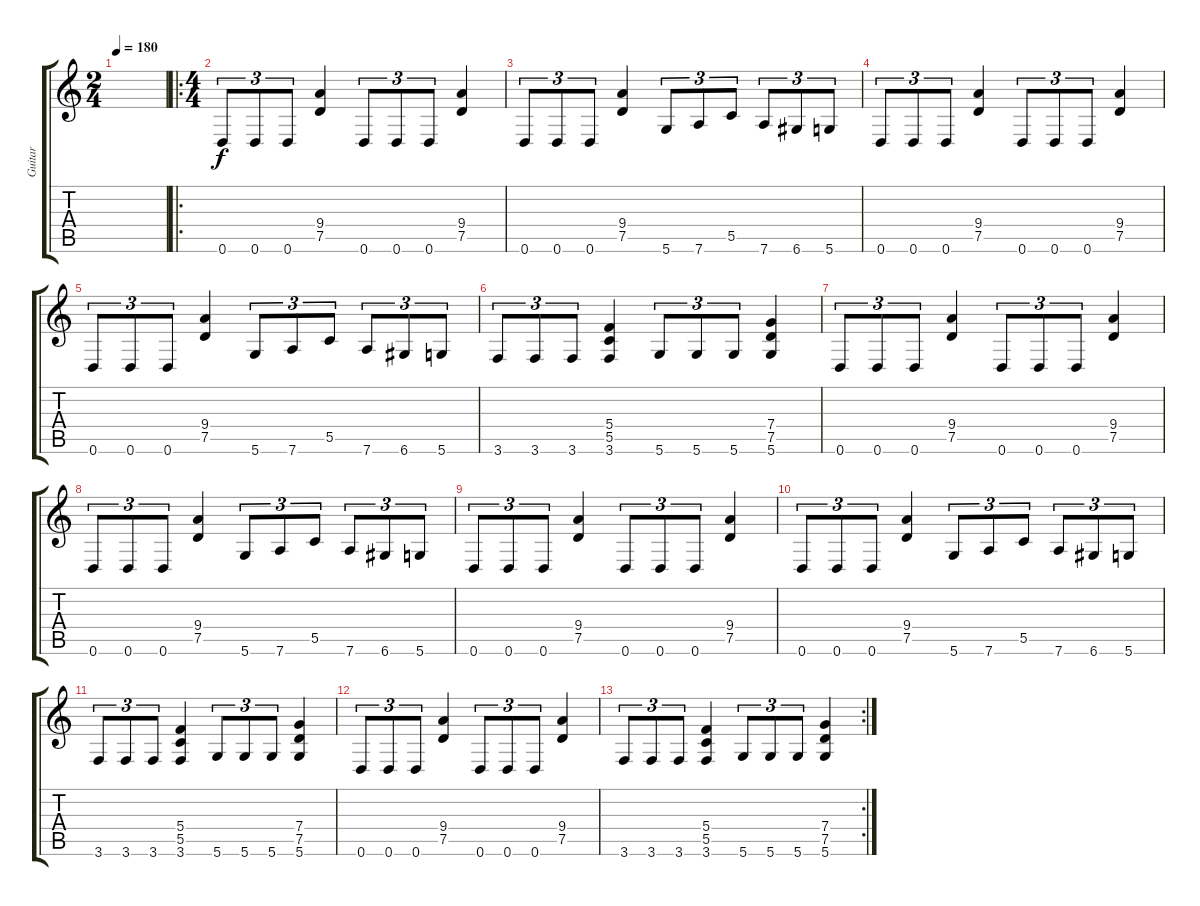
\track ("Guitar" "Guitar") {instrument distortionguitar}
\staff {score tabs}
\tuning (D4 A3 F3 C3 G2 D2) {hide}
\ts (2 4)
\tempo 180
\clef g2
\ks c
|
\ro
\ts (4 4)
0.6.8{tu (3 2)} 0.6.8{tu (3 2)} 0.6.8{tu (3 2)} (9.4 7.5).4 0.6.8{tu (3 2)} 0.6.8{tu (3 2)} 0.6.8{tu (3 2)} (9.4 7.5).4 |
0.6.8{tu (3 2)} 0.6.8{tu (3 2)} 0.6.8{tu (3 2)} (9.4 7.5).4 5.6.8{tu (3 2)} 7.6.8{tu (3 2)} 5.5.8{tu (3 2)} 7.6.8{tu (3 2)} 6.6.8{tu (3 2)} 5.6.8{tu (3 2)} |
0.6.8{tu (3 2)} 0.6.8{tu (3 2)} 0.6.8{tu (3 2)} (9.4 7.5).4 0.6.8{tu (3 2)} 0.6.8{tu (3 2)} 0.6.8{tu (3 2)} (9.4 7.5).4 |
0.6.8{tu (3 2)} 0.6.8{tu (3 2)} 0.6.8{tu (3 2)} (9.4 7.5).4 5.6.8{tu (3 2)} 7.6.8{tu (3 2)} 5.5.8{tu (3 2)} 7.6.8{tu (3 2)} 6.6.8{tu (3 2)} 5.6.8{tu (3 2)} |
3.6.8{tu (3 2)} 3.6.8{tu (3 2)} 3.6.8{tu (3 2)} (5.4 5.5 3.6).4 5.6.8{tu (3 2)} 5.6.8{tu (3 2)} 5.6.8{tu (3 2)} (7.4 7.5 5.6).4 |
0.6.8{tu (3 2)} 0.6.8{tu (3 2)} 0.6.8{tu (3 2)} (9.4 7.5).4 0.6.8{tu (3 2)} 0.6.8{tu (3 2)} 0.6.8{tu (3 2)} (9.4 7.5).4 |
0.6.8{tu (3 2)} 0.6.8{tu (3 2)} 0.6.8{tu (3 2)} (9.4 7.5).4 5.6.8{tu (3 2)} 7.6.8{tu (3 2)} 5.5.8{tu (3 2)} 7.6.8{tu (3 2)} 6.6.8{tu (3 2)} 5.6.8{tu (3 2)} |
0.6.8{tu (3 2)} 0.6.8{tu (3 2)} 0.6.8{tu (3 2)} (9.4 7.5).4 0.6.8{tu (3 2)} 0.6.8{tu (3 2)} 0.6.8{tu (3 2)} (9.4 7.5).4 |
0.6.8{tu (3 2)} 0.6.8{tu (3 2)} 0.6.8{tu (3 2)} (9.4 7.5).4 5.6.8{tu (3 2)} 7.6.8{tu (3 2)} 5.5.8{tu (3 2)} 7.6.8{tu (3 2)} 6.6.8{tu (3 2)} 5.6.8{tu (3 2)} |
3.6.8{tu (3 2)} 3.6.8{tu (3 2)} 3.6.8{tu (3 2)} (5.4 5.5 3.6).4 5.6.8{tu (3 2)} 5.6.8{tu (3 2)} 5.6.8{tu (3 2)} (7.4 7.5 5.6).4 |
0.6.8{tu (3 2)} 0.6.8{tu (3 2)} 0.6.8{tu (3 2)} (9.4 7.5).4 0.6.8{tu (3 2)} 0.6.8{tu (3 2)} 0.6.8{tu (3 2)} (9.4 7.5).4 |
\rc 2
3.6.8{tu (3 2)} 3.6.8{tu (3 2)} 3.6.8{tu (3 2)} (5.4 5.5 3.6).4 5.6.8{tu (3 2)} 5.6.8{tu (3 2)} 5.6.8{tu (3 2)} (7.4 7.5 5.6).4
